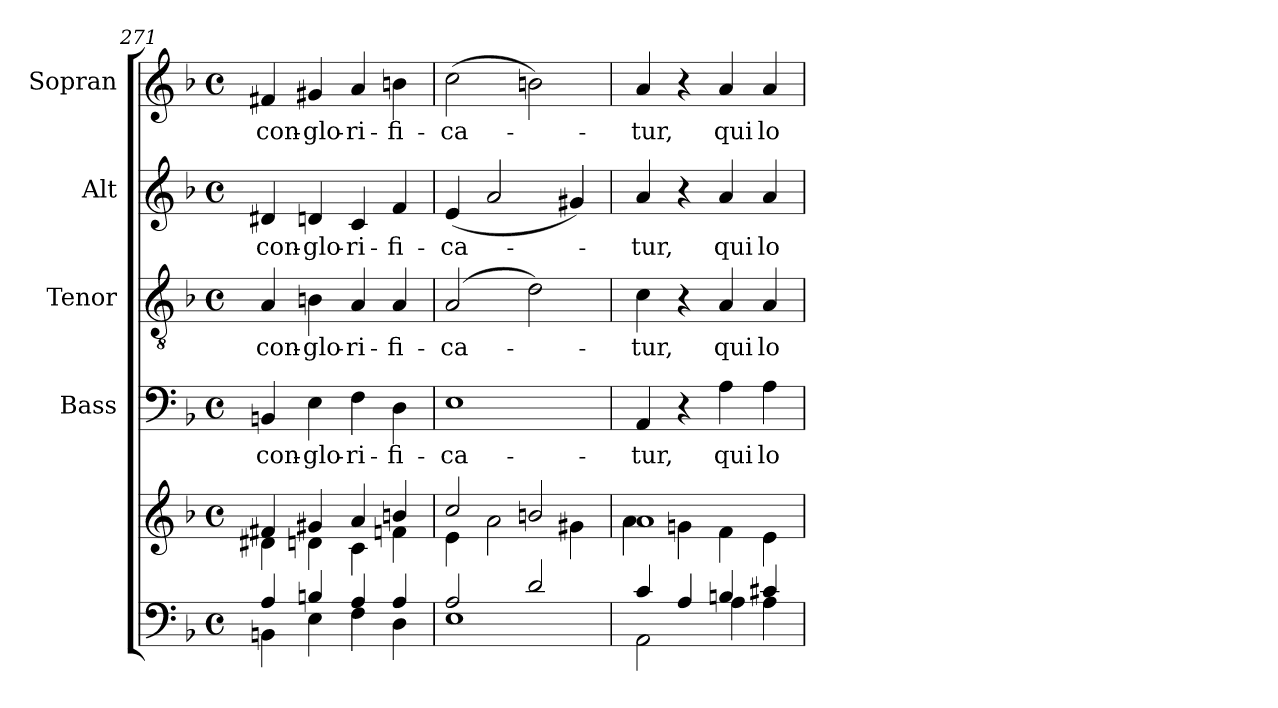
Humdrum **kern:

**kern	**kern	**kern	**text	**kern	**text	**kern	**text	**kern	**text
*part5	*part5	*part4	*part4	*part3	*part3	*part2	*part2	*part1	*part1
*staff6	*staff5	*staff4	*staff4	*staff3	*staff3	*staff2	*staff2	*staff1	*staff1
*	*	*I"Bass	*	*I"Tenor	*	*I"Alt	*	*I"Sopran	*
*	*	*I'B.	*	*I'T.	*	*I'A.	*	*I'S.	*
*clefF4	*clefG2	*clefF4	*	*clefGv2	*	*clefG2	*	*clefG2	*
*k[b-]	*k[b-]	*k[b-]	*	*k[b-]	*	*k[b-]	*	*k[b-]	*
*F:	*F:	*F:	*	*F:	*	*F:	*	*F:	*
*M4/4	*M4/4	*M4/4	*	*M4/4	*	*M4/4	*	*M4/4	*
*met(c)	*met(c)	*met(c)	*	*met(c)	*	*met(c)	*	*met(c)	*
=271	=271	=271	=271	=271	=271	=271	=271	=271	=271
*^	*^	*	*	*	*	*	*	*	*
!	!	!	!	!	!LO:LY:b	!	!LO:LY:b	!	!LO:LY:b	!	!LO:LY:b
4A/	4BBn\	4f#X/	4d#X\	4BBn/	con-	4A/	con-	4d#X/	con-	4f#X/	con-
!	!	!	!	!	!LO:LY:b	!	!LO:LY:b	!	!LO:LY:b	!	!LO:LY:b
4Bn/	4E\	4g#X/	4dn\	4E\	-glo-	4Bn\	-glo-	4dn/	-glo-	4g#X/	-glo-
!	!	!	!	!	!LO:LY:b	!	!LO:LY:b	!	!LO:LY:b	!	!LO:LY:b
4A/	4F\	4a/	4c\	4F\	-ri-	4A/	-ri-	4c/	-ri-	4a/	-ri-
!	!	!	!	!	!LO:LY:b	!	!LO:LY:b	!	!LO:LY:b	!	!LO:LY:b
4A/	4D\	4bn/	4f\	4D\	-fi-	4A/	-fi-	4f/	-fi-	4bn\	-fi-
=272	=272	=272	=272	=272	=272	=272	=272	=272	=272	=272	=272
!	!	!	!	!	!LO:LY:b	!	!LO:LY:b	!	!LO:LY:b	!	!LO:LY:b
2A/	1E	2cc/	4e\	1E	-ca-	(2A/	-ca-	(<4e/	-ca-	(>2cc\	-ca-
.	.	.	2a\	.	.	.	.	2a/	.	.	.
2d/	.	2bn/	.	.	.	2d\)	.	.	.	2bn\)	.
.	.	.	4g#X\	.	.	.	.	4g#X/)	.	.	.
=273	=273	=273	=273	=273	=273	=273	=273	=273	=273	=273	=273
!	!	!	!	!	!LO:LY:b	!	!LO:LY:b	!	!LO:LY:b	!	!LO:LY:b
4c/	2AA\	1a	4a\	4AA/	-tur,	4c\	-tur,	4a/	-tur,	4a/	-tur,
4A/	.	.	4gn\	4r	.	4r	.	4r	.	4r	.
!	!	!	!	!	!LO:LY:b	!	!LO:LY:b	!	!LO:LY:b	!	!LO:LY:b
4Bn/	4A\	.	4f\	4A\	qui	4A/	qui	4a/	qui	4a/	qui
!	!	!	!	!	!LO:LY:b	!	!LO:LY:b	!	!LO:LY:b	!	!LO:LY:b
4c#X/	4A\	.	4e\	4A\	lo-	4A/	lo-	4a/	lo-	4a/	lo-
*v	*v	*	*	*	*	*	*	*	*	*	*
*	*v	*v	*	*	*	*	*	*	*	*
=	=	=	=	=	=	=	=	=	=
*-	*-	*-	*-	*-	*-	*-	*-	*-	*-
